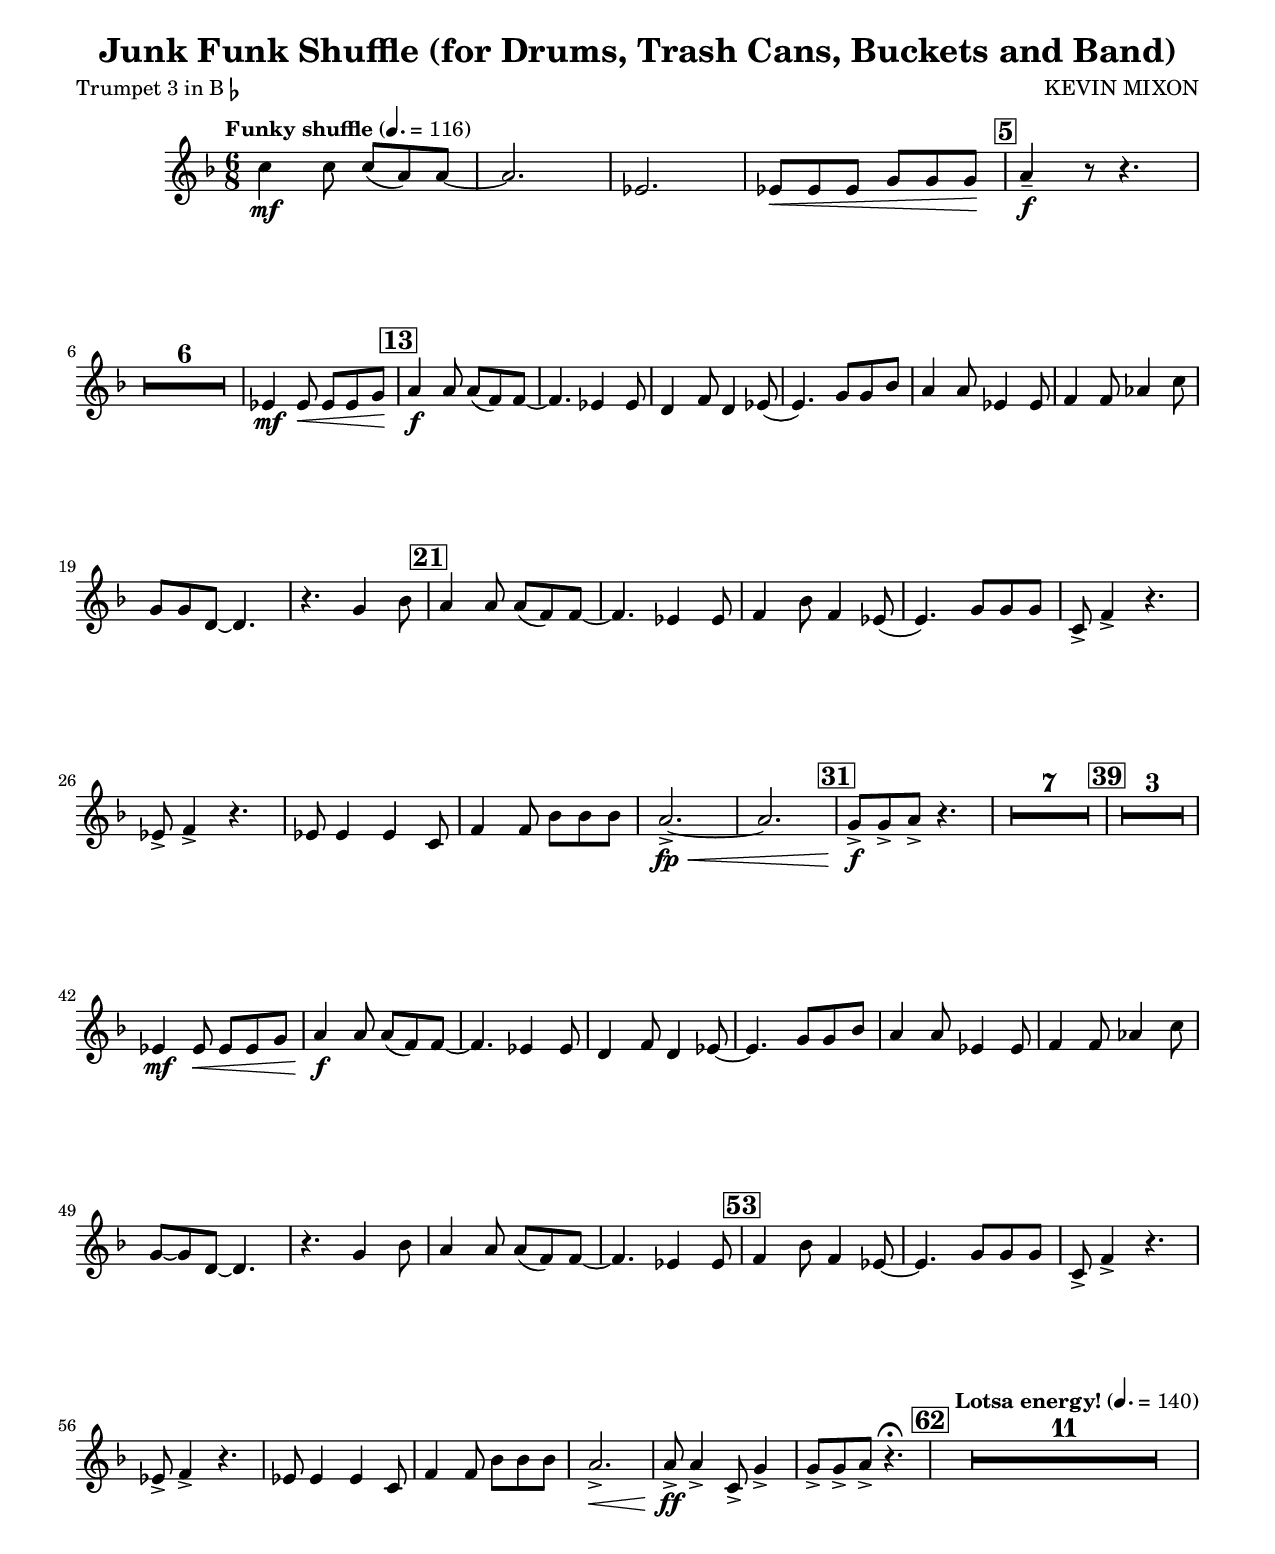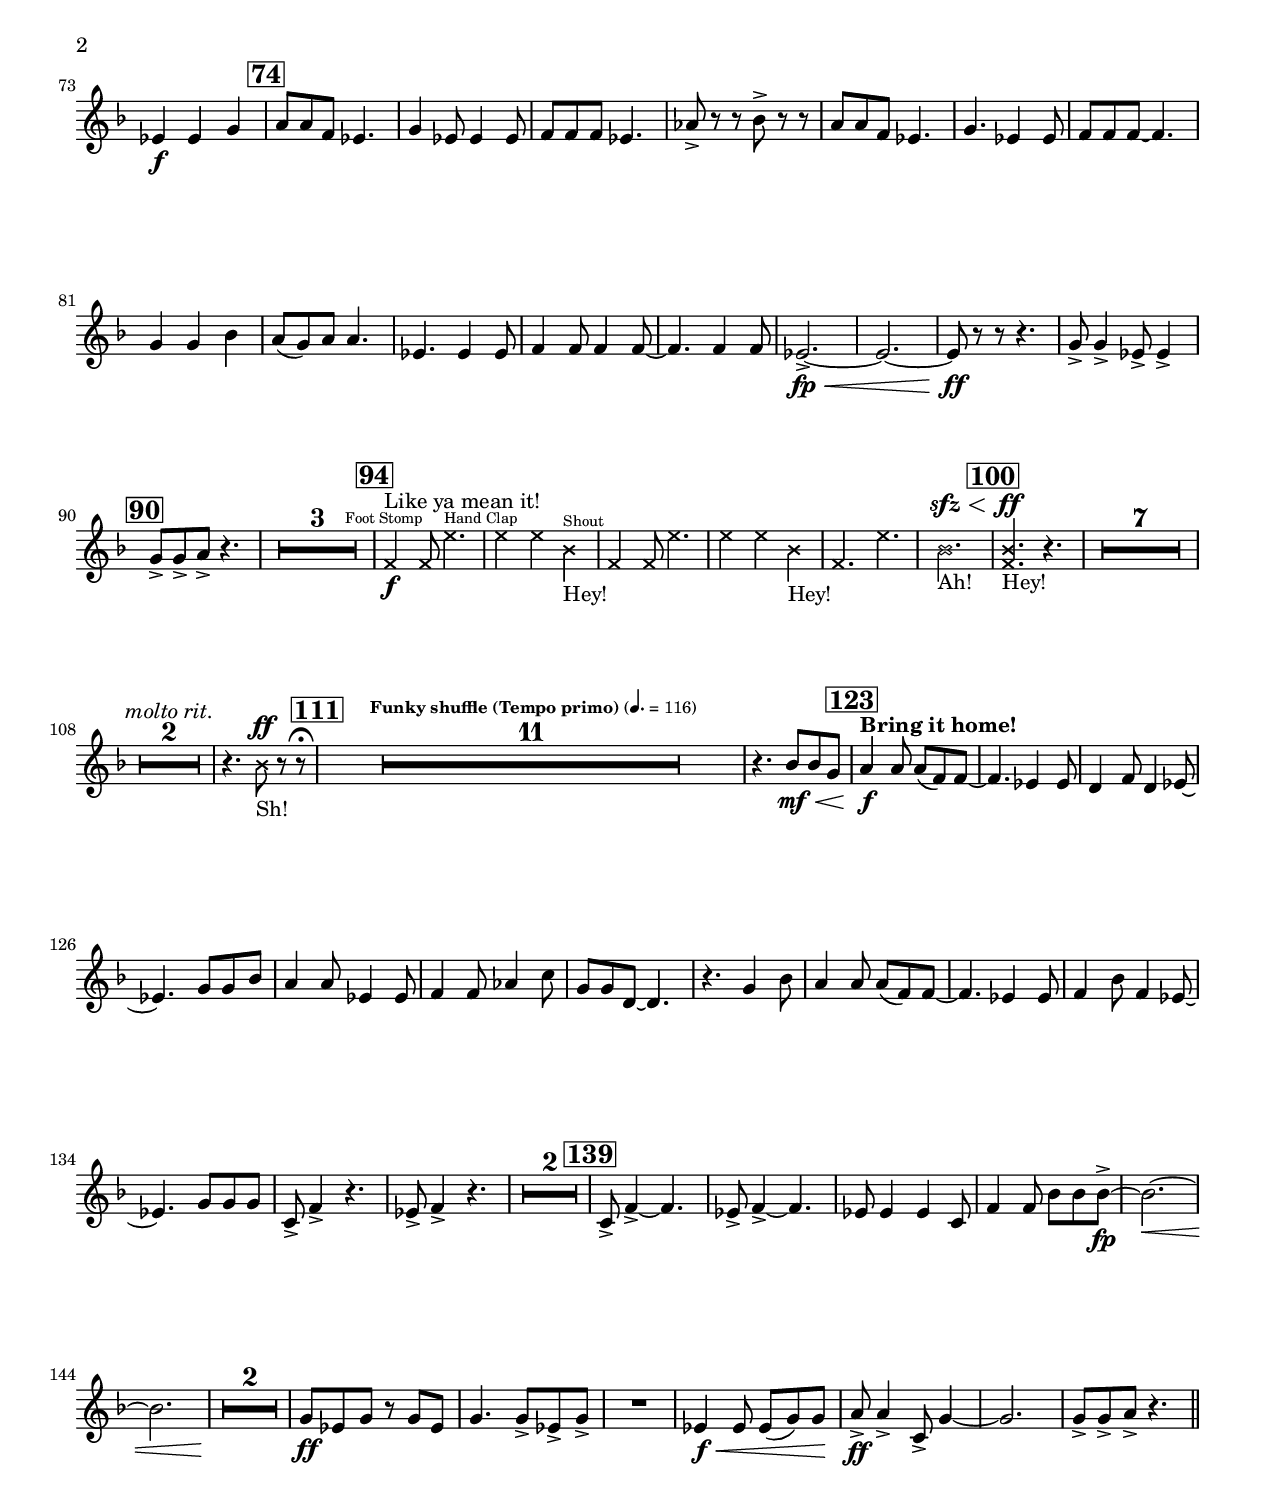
\version "2.18.2"

\header {
  title = "Junk Funk Shuffle (for Drums, Trash Cans, Buckets and Band)"
  composer = "KEVIN MIXON"
  poet = \markup { "Trumpet 3 in B" \flat }
  }

#(set-global-staff-size 18.3084948425)
\paper {
  paper-width = 21.59\cm
  paper-height = 27.94\cm
  top-margin = 1.29\cm
  bottom-margin = 1.29\cm
  left-margin = 1.29\cm
  right-margin = 1.29\cm
}

\score {    
  \layout {
    \context { \Score
      autoBeaming = ##f
    }
  }

  \new Voice {
    \compressFullBarRests
    \override MultiMeasureRest.expand-limit = #1
    \set Score.markFormatter = #format-mark-box-numbers

  \relative c'' {
    \tempo "Funky shuffle" 4. = 116
    \clef "treble" \key f \major \time 6/8 | % 1
    c4 \mf c8 c8 ( [ a8 ) a8 ~ ] | % 2
    a2. | % 3
    es2. | % 4
    es8 \< [ es8 es8 ] g8 [ g8 g8 \! ] | % 5
    \mark #5
    a4-- \f b8 \rest b4. \rest \break | % 6
    R2.*6 |
    es,4 \mf es8 \< es8 [ es8 g8 \! ] | % 7
    \mark #13
    a4 \f a8 a8 ( [ f8 ) f8 ~ ] | % 8
    f4. es4 es8 | % 9
    d4 f8 d4 es8 ( | \barNumberCheck #16
    e4. ) g8 [ g8 bes8 ] | % 11
    a4 a8 es4 es8 | % 12
    f4 f8 as4 c8 \break | % 13
    g8 [ g8 d8 ~ ] d4. | % 14
    b'4. \rest g4 bes8 | % 15
    \mark #21
    a4 a8 a8 ( [ f8 ) f8 ~ ] | % 16
    f4. es4 es8 | % 17
    f4 bes8 f4 es8 ( | % 18
    e4. ) g8 [ g8 g8 ] | % 19
    c,8-> f4-> b4. \rest \break | \barNumberCheck #26
    es,8-> f4-> b4. \rest | % 21
    es,8 es4 es4 c8 | % 22
    f4 f8 bes8 [ bes8 bes8 ] | % 23
    a2.->~ \< \fp | % 24
    a2. | % 25
    \mark #31
    g8-> \! \f [ g8-> a8-> ] b4. \rest | % 27
    R2. * 7 |
    \mark #39
    R2. * 3 |
    es,4 \mf es8 \< es8 [ es8 g8 ] | % 28
    a4 \! \f a8 a8 ( [ f8 ) f8 ~ ] | % 29
    f4. es4 es8 | \barNumberCheck #45
    d4 f8 d4 es8~ | % 31
    es4. g8 [ g bes ] | % 32
    a4 a8 es4 es8 | % 33
    f4 f8 as4 c8 | % 34
    g8~ [ g8 d8~ ] d4. |
    r4. g4 bes8 |
    a4 a8 a8 ( [ f8 ) f8~ ] |
    f4. ees4 ees8 |
    \mark #53
    f4 bes8 f4 ees8~ |
    ees4. g8 [ g g ] |
    c,8-> f4-> r4. |
    es8-> f4-> b4. \rest | % 35
    es,8 es4 es4 c8 | % 36
    f4 f8 bes8 [ bes8 bes8 ] | % 37
    a2.-> \< \! | % 38
    a8-> \ff a4-> c,8-> g'4-> | % 39
    g8-> [ g8-> a8-> ] b4. \rest ^\fermata | \barNumberCheck #62
    \mark #62
    \override Score.MetronomeMark.padding = #3
    \tempo "Lotsa energy!" 4. = 140
    R2. * 11 \pageBreak |
  }

   \relative es' {
    es4 \f es4 g4 | % 2
    \mark #74
    a8 [ a8 f8 ] es4. | % 3
    g4 es8 es4 es8 | % 4
    f8 [ f8 f8 ] es4. | % 5
    as8-> b8 \rest b8 \rest bes8-> b8 \rest b8 \rest | % 6
    a8 [ a8 f8 ] es4. | % 7
    g4. es4 es8 | % 8
    f8 [ f8 f8 ~ ] f4. | % 9
    g4 g4 bes4 | \barNumberCheck #82
    a8 ( [ g8 ) a8 ] a4. | % 11
    es4. es4 es8 | % 12
    f4 f8 f4 f8 ~ | % 13
    f4. f4 f8 | % 14
    es2.~ -> \< \fp | % 15
    es2.~ | % 16
    es8 \! \ff b'8 \rest b8 \rest b4. \rest | % 17
    g8-> g4-> es8-> es4-> | % 18
    \mark #90
    g8-> [ g8-> a8-> ] b4. \rest | % 22

    \once \override MultiMeasureRest.minimum-length = #12
    R2. * 3 | % 24

    \mark #94
    \xNotesOn
    f4^\markup { \center-align \teeny "Foot Stomp" }^\markup { "Like ya mean it!" } \f f8 e'4.^\markup { \teeny "Hand Clap" } |
    e4 e4 bes4^\markup{ \teeny "Shout" }_"Hey!" |
    f4 f8 e'4. |
    e4 e4 bes4_"Hey!" |
    f4. e'4. |
    \dynamicUp
    bes2._"Ah!" \sfz \< |
    \mark #100
    <f bes>4._"Hey!" \ff \! r4. |
    R2. * 7 |
    R2. * 2 ^\markup { \italic "molto rit." } |
    r4. bes8_"Sh!" \ff r8 r8 \fermata |
    \dynamicDown
    \xNotesOff
    \mark #111
    \override Score.MetronomeMark.font-size = #-2
    \tempo "Funky shuffle (Tempo primo)" 4. = 116
    \once \override MultiMeasureRest.minimum-length = #45
    R2. * 11 |
    r4. bes8 \mf \< [ bes8 g8 ] |
    \mark #123
    a4^\markup { \bold "Bring it home!" } \f \! a8 a8 ( [ f8 ) f8 ~ ] | \barNumberCheck #124
    f4. es4 es8 | % 31
    d4 f8 d4 es8~ | % 32
    es4. g8 [ g8 bes8 ] | % 33
    a4 a8 es4 es8 | % 34
    f4 f8 as4 c8 | % 35
    g8 [ g8 d8 ] ~ d4. | % 36
    b'4. \rest g4 bes8 | % 37
    a4 a8 a8 ( [ f8 ) f8 ~ ] | % 38
    f4. es4 es8 | % 39
    f4 bes8 f4 es8~ | \barNumberCheck #134
    es4. g8 [ g g ] | % 41
    c,8-> f4-> b4. \rest | % 42
    es,8-> f4-> b4. \rest | % 44
    R2. * 2 |
    \mark #139
    c,8-> f4-> ~ f4. | % 45
    es8-> f4-> ~ f4. | % 46
    es8 es4 es4 c8 | % 47
    f4 f8 bes8 [ bes8 bes8-> \fp ~ ] | % 48
    bes2. \< ~ | % 49
    bes2. | % 51
    R2. * 2 \! |
    g8 \ff [ es8 g8 ] b8 \rest g8 [ es ] | % 52
    g4. g8-> [ es-> g-> ] | % 53
    R2. | % 54
    es4 \f \< es8 es8 ( [ g ) g ] \! | % 55
    a8-> \ff a4-> c,8-> g'4 ~ | % 56
    g2. | % 57
    g8-> [ g-> a-> ] b4. \rest \bar "||"
  }
}
}